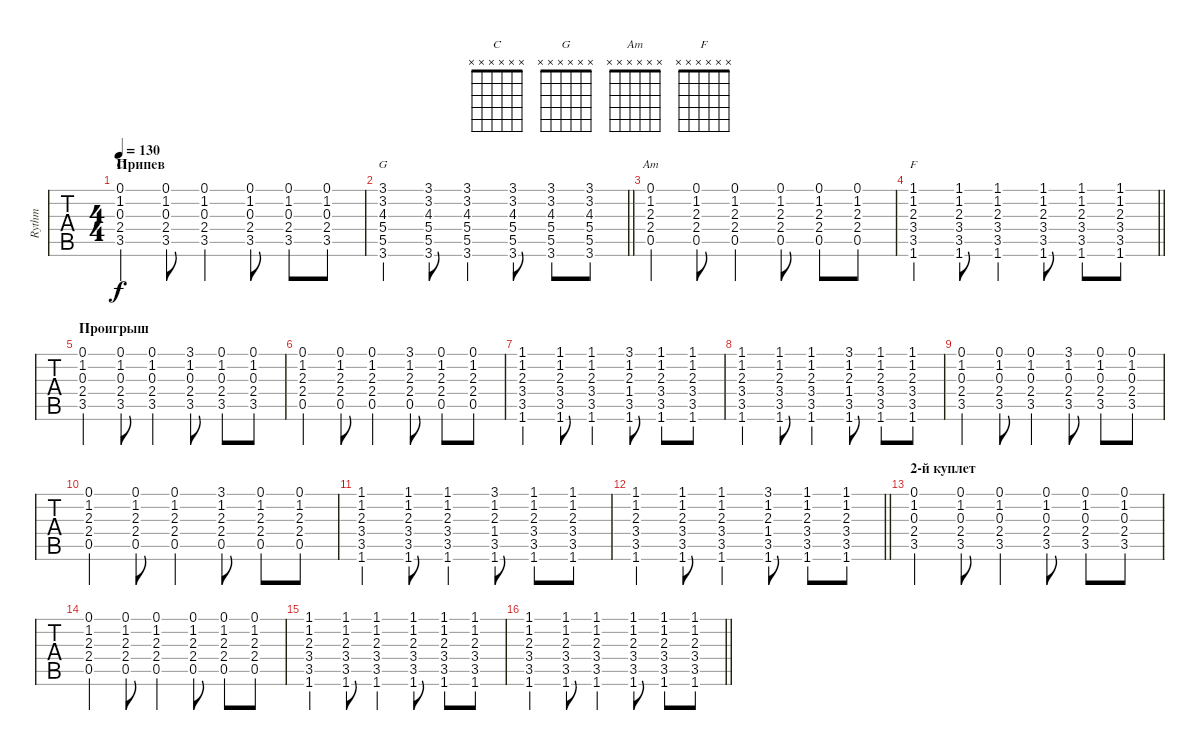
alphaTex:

\track ("Rythm" "Rythm") {instrument acousticguitarsteel}
\staff {tabs}
\tuning (E4 B3 G3 D3 A2 E2) {hide}
\chord ("C" x x x x x x)
\chord ("G" x x x x x x)
\chord ("Am" x x x x x x)
\chord ("F" x x x x x x)
\ts (4 4)
\section ("" "Припев")
\tempo 130
\clef g2
\ks c
(0.1 1.2 0.3 2.4 3.5).4{ch "C" dy f} (0.1 1.2 0.3 2.4 3.5).8 (0.1 1.2 0.3 2.4 3.5).4 (0.1 1.2 0.3 2.4 3.5).8 (0.1 1.2 0.3 2.4 3.5).8 (0.1 1.2 0.3 2.4 3.5).8 |
\barLineRight lightlight
(3.1 3.2 4.3 5.4 5.5 3.6).4{ch "G"} (3.1 3.2 4.3 5.4 5.5 3.6).8 (3.1 3.2 4.3 5.4 5.5 3.6).4 (3.1 3.2 4.3 5.4 5.5 3.6).8 (3.1 3.2 4.3 5.4 5.5 3.6).8 (3.1 3.2 4.3 5.4 5.5 3.6).8 |
(0.1 1.2 2.3 2.4 0.5).4{ch "Am"} (0.1 1.2 2.3 2.4 0.5).8 (0.1 1.2 2.3 2.4 0.5).4 (0.1 1.2 2.3 2.4 0.5).8 (0.1 1.2 2.3 2.4 0.5).8 (0.1 1.2 2.3 2.4 0.5).8 |
\barLineRight lightlight
(1.1 1.2 2.3 3.4 3.5 1.6).4{ch "F"} (1.1 1.2 2.3 3.4 3.5 1.6).8 (1.1 1.2 2.3 3.4 3.5 1.6).4 (1.1 1.2 2.3 3.4 3.5 1.6).8 (1.1 1.2 2.3 3.4 3.5 1.6).8 (1.1 1.2 2.3 3.4 3.5 1.6).8 |
\section ("" "Проигрыш")
(0.1 1.2 0.3 2.4 3.5).4 (0.1 1.2 0.3 2.4 3.5).8 (0.1 1.2 0.3 2.4 3.5).4 (3.1 1.2 0.3 2.4 3.5).8 (0.1 1.2 0.3 2.4 3.5).8 (0.1 1.2 0.3 2.4 3.5).8 |
(0.1 1.2 2.3 2.4 0.5).4 (0.1 1.2 2.3 2.4 0.5).8 (0.1 1.2 2.3 2.4 0.5).4 (3.1 1.2 2.3 2.4 0.5).8 (0.1 1.2 2.3 2.4 0.5).8 (0.1 1.2 2.3 2.4 0.5).8 |
(1.1 1.2 2.3 3.4 3.5 1.6).4 (1.1 1.2 2.3 3.4 3.5 1.6).8 (1.1 1.2 2.3 3.4 3.5 1.6).4 (3.1 1.2 2.3 1.4 3.5 1.6).8 (1.1 1.2 2.3 3.4 3.5 1.6).8 (1.1 1.2 2.3 3.4 3.5 1.6).8 |
(1.1 1.2 2.3 3.4 3.5 1.6).4 (1.1 1.2 2.3 3.4 3.5 1.6).8 (1.1 1.2 2.3 3.4 3.5 1.6).4 (3.1 1.2 2.3 1.4 3.5 1.6).8 (1.1 1.2 2.3 3.4 3.5 1.6).8 (1.1 1.2 2.3 3.4 3.5 1.6).8 |
(0.1 1.2 0.3 2.4 3.5).4 (0.1 1.2 0.3 2.4 3.5).8 (0.1 1.2 0.3 2.4 3.5).4 (3.1 1.2 0.3 2.4 3.5).8 (0.1 1.2 0.3 2.4 3.5).8 (0.1 1.2 0.3 2.4 3.5).8 |
(0.1 1.2 2.3 2.4 0.5).4 (0.1 1.2 2.3 2.4 0.5).8 (0.1 1.2 2.3 2.4 0.5).4 (3.1 1.2 2.3 2.4 0.5).8 (0.1 1.2 2.3 2.4 0.5).8 (0.1 1.2 2.3 2.4 0.5).8 |
(1.1 1.2 2.3 3.4 3.5 1.6).4 (1.1 1.2 2.3 3.4 3.5 1.6).8 (1.1 1.2 2.3 3.4 3.5 1.6).4 (3.1 1.2 2.3 1.4 3.5 1.6).8 (1.1 1.2 2.3 3.4 3.5 1.6).8 (1.1 1.2 2.3 3.4 3.5 1.6).8 |
\barLineRight lightlight
(1.1 1.2 2.3 3.4 3.5 1.6).4 (1.1 1.2 2.3 3.4 3.5 1.6).8 (1.1 1.2 2.3 3.4 3.5 1.6).4 (3.1 1.2 2.3 1.4 3.5 1.6).8 (1.1 1.2 2.3 3.4 3.5 1.6).8 (1.1 1.2 2.3 3.4 3.5 1.6).8 |
\section ("" "2-й куплет")
(0.1 1.2 0.3 2.4 3.5).4 (0.1 1.2 0.3 2.4 3.5).8 (0.1 1.2 0.3 2.4 3.5).4 (0.1 1.2 0.3 2.4 3.5).8 (0.1 1.2 0.3 2.4 3.5).8 (0.1 1.2 0.3 2.4 3.5).8 |
(0.1 1.2 2.3 2.4 0.5).4 (0.1 1.2 2.3 2.4 0.5).8 (0.1 1.2 2.3 2.4 0.5).4 (0.1 1.2 2.3 2.4 0.5).8 (0.1 1.2 2.3 2.4 0.5).8 (0.1 1.2 2.3 2.4 0.5).8 |
(1.1 1.2 2.3 3.4 3.5 1.6).4 (1.1 1.2 2.3 3.4 3.5 1.6).8 (1.1 1.2 2.3 3.4 3.5 1.6).4 (1.1 1.2 2.3 3.4 3.5 1.6).8 (1.1 1.2 2.3 3.4 3.5 1.6).8 (1.1 1.2 2.3 3.4 3.5 1.6).8 |
\barLineRight lightlight
(1.1 1.2 2.3 3.4 3.5 1.6).4 (1.1 1.2 2.3 3.4 3.5 1.6).8 (1.1 1.2 2.3 3.4 3.5 1.6).4 (1.1 1.2 2.3 3.4 3.5 1.6).8 (1.1 1.2 2.3 3.4 3.5 1.6).8 (1.1 1.2 2.3 3.4 3.5 1.6).8
